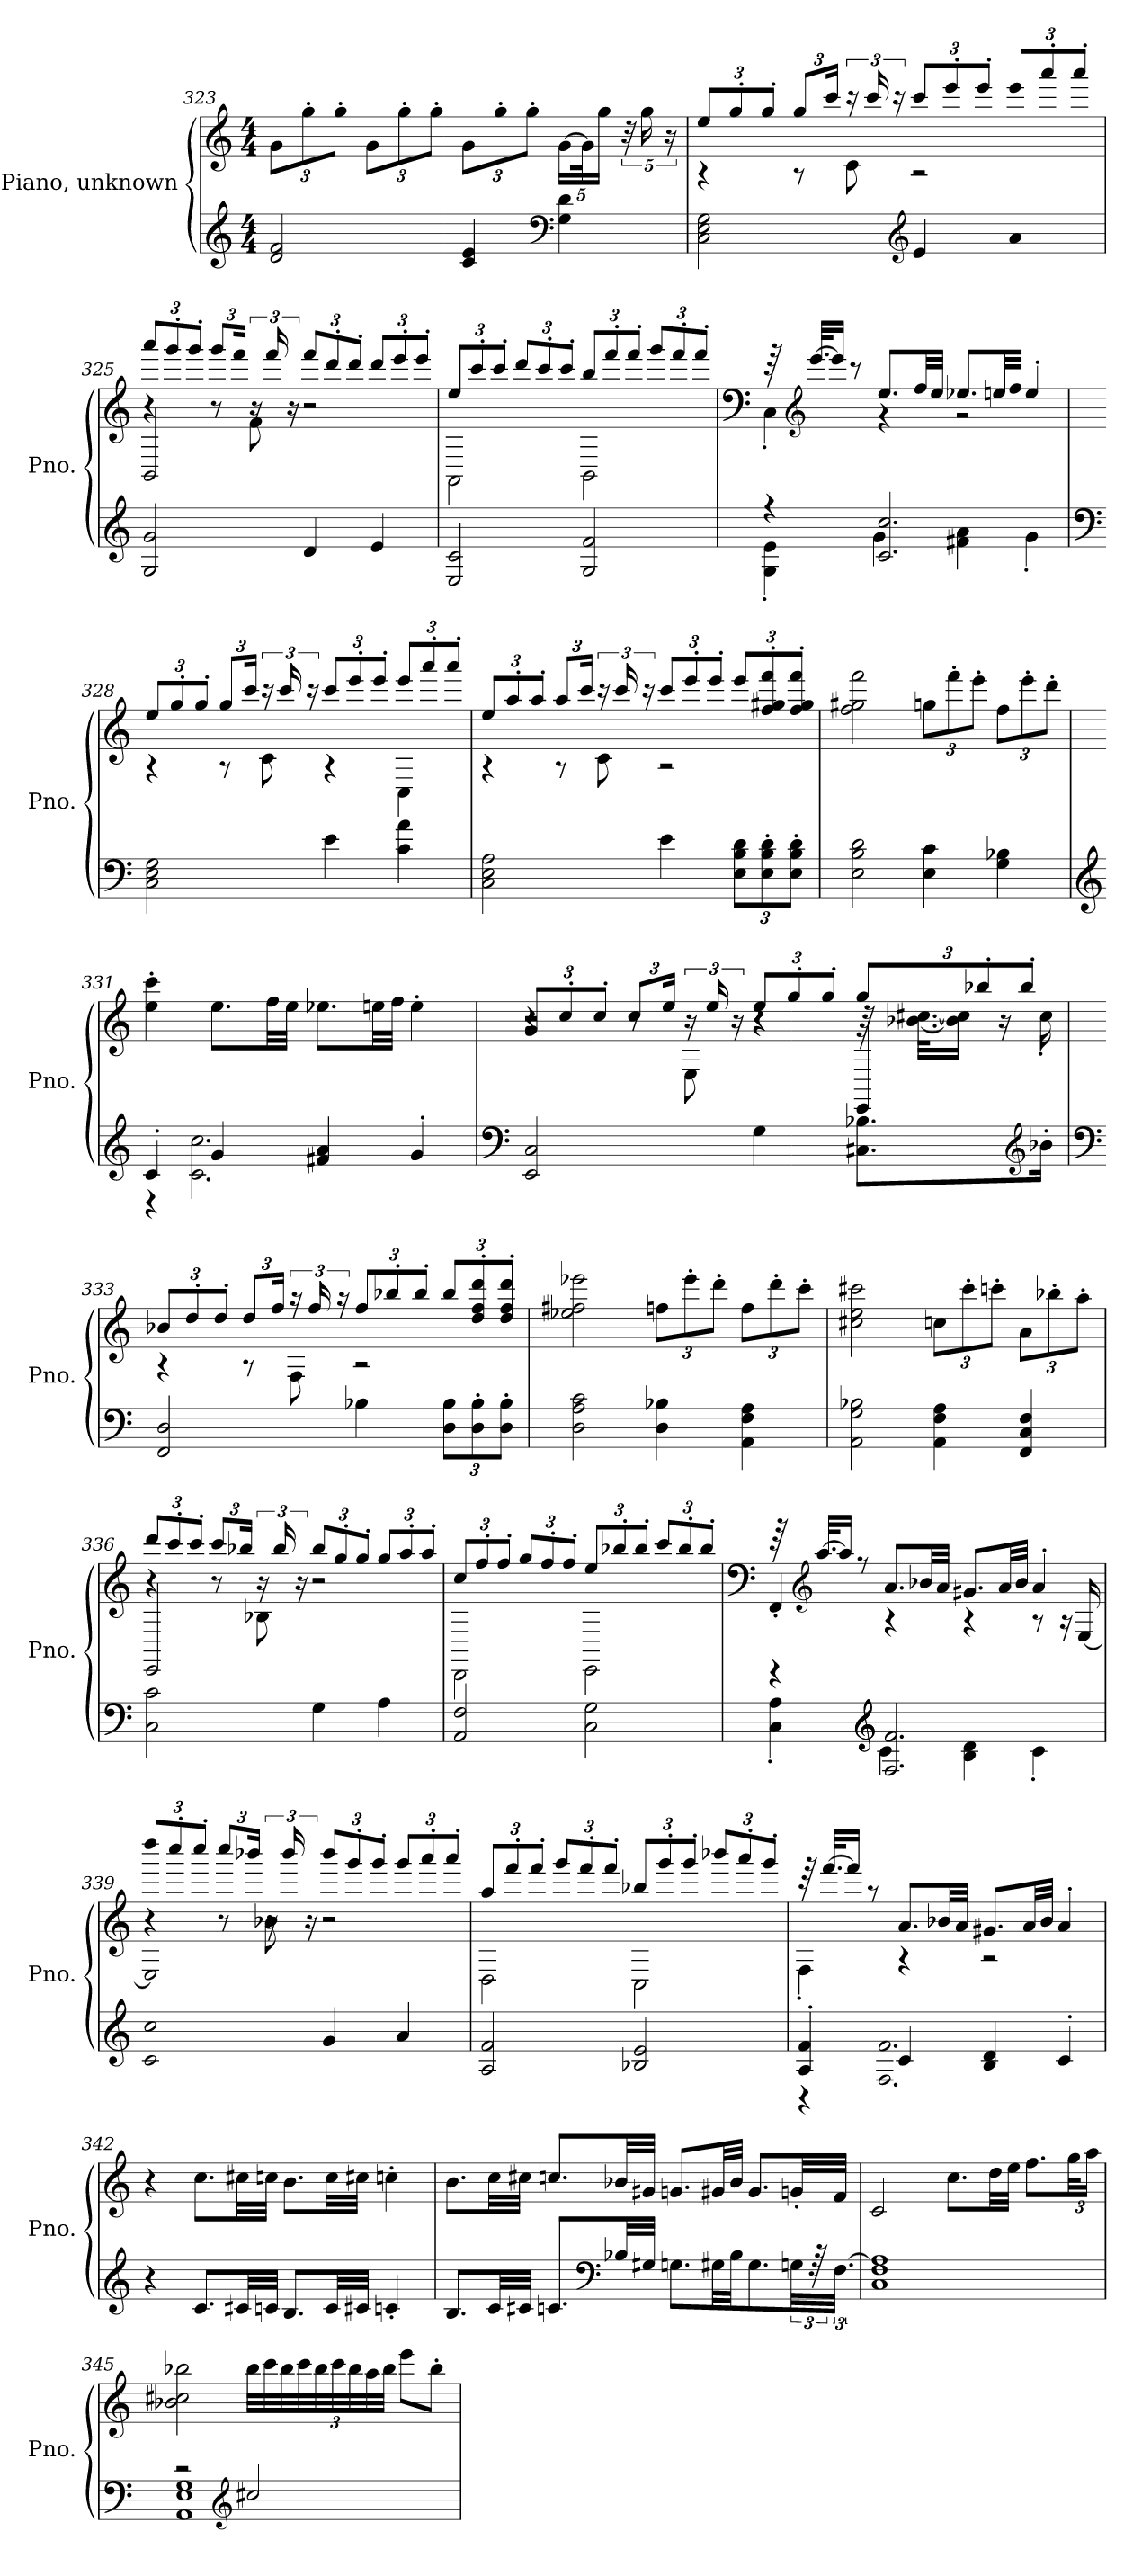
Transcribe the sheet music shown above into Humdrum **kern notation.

**kern	**kern
*part1	*part1
*staff2	*staff1
*I"Piano, unknown	*
*I'Pno.	*
!!LO:LB:g=z
*clefG2	*clefG2
*k[]	*k[]
*M4/4	*M4/4
*	*Xbrackettup
=323	=323
2d/ 2f/	12g\L
.	12gg'\
.	12gg'\J
.	12g\L
.	12gg'\
.	12gg'\J
4c/ 4e/	12g\L
.	12gg'\
.	12gg'\J
*clefF4	*
*	*brackettup
4G\ 4d\	[20g\LL
.	40g\K]
.	20gg\JJ
.	40r
.	20gg\
.	20r
=324	=324
*	*Xbrackettup
*	*^
2C\ 2E\ 2G\	12ee/L	4r
.	12gg'/	.
.	12gg'/J	.
.	12gg/L	8r
.	24ccc/Jk	.
*	*brackettup	*
.	24r	8c\
.	24ccc/	.
.	24r	.
*clefG2	*	*
*	*Xbrackettup	*
4e/	12ccc/L	2r
.	12eee'/	.
.	12eee'/J	.
4a/	12eee/L	.
.	12aaa'/	.
.	12aaa'/J	.
!!LO:PB:g=z
=325	=325	=325
*	*	*^
2G/ 2g/	12aaa/L	4r	2BB/
.	12ggg'/	.	.
.	12ggg'/J	.	.
.	12ggg/L	8r	.
.	24fff/Jk	.	.
*	*brackettup	*	*
.	24r	8f\	.
.	24fff/	.	.
.	24r	.	.
*	*Xbrackettup	*	*
4d/	12fff/L	2r	2r
.	12ddd'/	.	.
.	12ddd'/J	.	.
4e/	12ddd/L	.	.
.	12eee'/	.	.
.	12eee'/J	.	.
*	*	*v	*v
=326	=326	=326
2E/ 2c/	12ee/L	2AA\
.	12ccc'/	.
.	12ccc'/J	.
.	12ddd/L	.
.	12ccc'/	.
.	12ccc'/J	.
2G/ 2f/	12bb/L	2BB\
.	12fff'/	.
.	12fff'/J	.
.	12ggg/L	.
.	12fff'/	.
.	12fff'/J	.
!!LO:LB:g=z	!!
=327	=327	=327
*	*clefF4	*
*^	*	*
4r	4G\' 4e\'	64r	4C'\
*	*	*clefG2	*
.	.	[32.eee/KLL	.
.	.	16eee/JJ]	.
.	.	8r	.
2.c/ 2.cc/	4g\	8.ee/L	4r
.	.	32ff/LL	.
.	.	32ee/JJJ	.
.	4f#X\ 4a\	8.ee-X/L	2r
.	.	32een/LL	.
.	.	32ff/JJJ	.
.	4g'\	4ee'/	.
*v	*v	*	*
=328	=328	=328
*clefF4	*	*
2C\ 2E\ 2G\	12ee/L	4r
.	12gg'/	.
.	12gg'/J	.
.	12gg/L	8r
.	24ccc/Jk	.
*	*brackettup	*
.	24r	8c\
.	24ccc/	.
.	24r	.
*	*Xbrackettup	*
4e\	12ccc/L	4r
.	12eee'/	.
.	12eee'/J	.
4c\ 4a\	12eee/L	4C\
.	12aaa'/	.
.	12aaa'/J	.
!!LO:LB:g=z	!!
=329	=329	=329
2C\ 2E\ 2A\	12ee/L	4r
.	12aa'/	.
.	12aa'/J	.
.	12aa/L	8r
.	24ccc/Jk	.
*	*brackettup	*
.	24r	8c\
.	24ccc/	.
.	24r	.
*	*Xbrackettup	*
4e\	12ccc/L	2r
.	12eee'/	.
.	12eee'/J	.
*Xbrackettup	*	*
12E\ 12B\ 12d\L	12eee/L	.
12E\' 12B\' 12d\'	12ff/' 12gg#X/' 12fff/'	.
12E\' 12B\' 12d\'J	12ff/' 12gg#/' 12fff/'J	.
*	*v	*v
=330	=330
2E\ 2B\ 2d\	2ff\ 2gg#X\ 2fff\
4E\ 4c\	12ggn\L
.	12fff'\
.	12eee'\J
4G\ 4B-X\	12ff\L
.	12eee'\
.	12ddd'\J
=331	=331
*clefG2	*
*^	*
4c'/	4r	4ee\' 4ccc\'
4g/	2.c\ 2.cc\	8.ee\L
.	.	32ff\LL
.	.	32ee\JJJ
4f#X/ 4a/	.	8.ee-X\L
.	.	32een\LL
.	.	32ff\JJJ
4g'/	.	4ee'\
*v	*v	*
!!LO:LB:g=z
=332	=332
*clefF4	*
*	*^
*	*	*^
2EE/ 2C/	12g/L	4r	2r
.	12cc'/	.	.
.	12cc'/J	.	.
.	12cc/L	8r	.
.	24ee/Jk	.	.
*	*brackettup	*	*
.	24r	8E\	.
.	24ee/	.	.
.	24r	.	.
*	*Xbrackettup	*	*
4G\	12ee/L	4r	4r
.	12gg'/	.	.
.	12gg'/J	.	.
8.C#X\ 8.B-X\L	12gg/L	64r	4EE/
.	.	[32.b-X\ [32.cc#X\KLL	.
.	.	16b-\] 16cc#\]JJ	.
.	12bb-X'/	.	.
.	.	16r	.
.	12bb-'/J	.	.
*clefG2	*	*	*
16b-X'\Jk	.	16cc#'\	.
*	*v	*v	*v
=333	=333
*clefF4	*
*	*^
2FF/ 2D/	12b-X/L	4r
.	12dd'/	.
.	12dd'/J	.
.	12dd/L	8r
.	24ff/Jk	.
*	*brackettup	*
.	24r	8F\
.	24ff/	.
.	24r	.
*	*Xbrackettup	*
4B-X\	12ff/L	2r
.	12bb-X'/	.
.	12bb-'/J	.
12D\ 12B-\L	12bb-/L	.
12D\' 12B-\'	12dd/' 12ff/' 12ddd/'	.
12D\' 12B-\'J	12dd/' 12ff/' 12ddd/'J	.
*	*v	*v
!!LO:LB:g=z
=334	=334
2D\ 2A\ 2c\	2ee-X\ 2ff#X\ 2eee-X\
4D\ 4B-X\	12ffn\L
.	12eee-'\
.	12ddd'\J
4AA\ 4F\ 4A\	12ff\L
.	12ddd'\
.	12ccc'\J
=335	=335
2AA\ 2G\ 2B-X\	2cc#X\ 2ee\ 2ccc#X\
4AA\ 4F\ 4A\	12ccn\L
.	12ccc#'\
.	12cccn'\J
4FF/ 4C/ 4F/	12a\L
.	12bb-X'\
.	12aa'\J
=336	=336
*	*^
*	*	*^
2C\ 2c\	12ddd/L	4r	2EE/
.	12ccc'/	.	.
.	12ccc'/J	.	.
.	12ccc/L	8r	.
.	24bb-X/Jk	.	.
*	*brackettup	*	*
.	24r	8B-X\	.
.	24bb-/	.	.
.	24r	.	.
*	*Xbrackettup	*	*
4G\	12bb-/L	2r	2r
.	12gg'/	.	.
.	12gg'/J	.	.
4A\	12gg/L	.	.
.	12aa'/	.	.
.	12aa'/J	.	.
*	*	*v	*v
!!LO:LB:g=z
=337	=337	=337
2AA/ 2F/	12cc/L	2DD\
.	12ff'/	.
.	12ff'/J	.
.	12gg/L	.
.	12ff'/	.
.	12ff'/J	.
2C\ 2G\	12ee/L	2EE\
.	12bb-X'/	.
.	12bb-'/J	.
.	12ccc/L	.
.	12bb-'/	.
.	12bb-'/J	.
=338	=338	=338
*	*clefF4	*
*^	*	*
4r	4C\' 4A\'	64r	4FF'/
*	*	*clefG2	*
.	.	[32.aa/KLL	.
.	.	16aa/JJ]	.
.	.	8r	.
*clefG2	*	*	*
2.F/ 2.f/	4c\	8.a/L	4r
.	.	32b-X/LL	.
.	.	32a/JJJ	.
.	4B\ 4d\	8.g#X/L	4r
.	.	32a/LL	.
.	.	32b-/JJJ	.
.	4c'\	4a'/	8r
.	.	.	16r
.	.	.	[16E/
*v	*v	*	*
!!LO:PB:g=z
=339	=339	=339
*	*	*^
2c/ 2cc/	12dddd/L	4r	2E/]
.	12cccc'/	.	.
.	12cccc'/J	.	.
.	12cccc/L	8r	.
.	24bbb-X/Jk	.	.
*	*brackettup	*	*
.	24r	8b-X\	.
.	24bbb-/	.	.
.	24r	.	.
*	*Xbrackettup	*	*
4g/	12bbb-/L	2r	2r
.	12ggg'/	.	.
.	12ggg'/J	.	.
4a/	12ggg/L	.	.
.	12aaa'/	.	.
.	12aaa'/J	.	.
*	*	*v	*v
=340	=340	=340
2A/ 2f/	12aa/L	2D\
.	12fff'/	.
.	12fff'/J	.
.	12ggg/L	.
.	12fff'/	.
.	12fff'/J	.
2B-X/ 2e/	12bb-X/L	2C\
.	12ggg'/	.
.	12ggg'/J	.
.	12bbb-X/L	.
.	12aaa'/	.
.	12ggg'/J	.
!!LO:LB:g=z	!!
=341	=341	=341
*^	*	*
4A/' 4f/'	4r	64r	4F'\
.	.	[32.fff/KLL	.
.	.	16fff/JJ]	.
.	.	8r	.
4c/	2.F\ 2.f\	8.a/L	4r
.	.	32b-X/LL	.
.	.	32a/JJJ	.
4B/ 4d/	.	8.g#X/L	2r
.	.	32a/LL	.
.	.	32b-/JJJ	.
4c'/	.	4a'/	.
*v	*v	*	*
*	*v	*v
=342	=342
4r	4r
8.c/L	8.cc\L
32c#X/LL	32cc#X\LL
32cn/JJJ	32ccn\JJJ
8.B/L	8.b\L
32c/LL	32cc\LL
32c#X/JJJ	32cc#X\JJJ
4cn'/	4ccn'\
!!LO:LB:g=z
=343	=343
8.B/L	8.b\L
32c/LL	32cc\LL
32c#X/JJJ	32cc#X\JJJ
8.cn/L	8.ccn/L
*clefF4	*
32B-X/LL	32b-X/LL
32G#X/JJJ	32g#X/JJJ
8.Gn\L	8.gn/L
32G#X\LL	32g#X/LL
32B-\JJ	32b-/JJJ
8.G#\	8.g#/L
*brackettup	*
48Gn\Jkk	32gn'/LL
96r	.
[48.F\	32f/JJJ
=344	=344
1C 1F] 1A	2c/
.	8.cc\L
.	32dd\LL
.	32ee\JJJ
.	8.ff\L
.	48gg\KL
.	24aa\JJ
!!LO:LB:g=z
=345	=345
*^	*
2r	1AA 1E 1G	2b-X\ 2cc#X\ 2bb-X\
*clefG2	*	*
2cc#X/	.	32bb-\LLL
.	.	32ccc\
.	.	32bb-\
.	.	32ccc\
.	.	48bb-\
.	.	48ccc\
.	.	48bb-\
.	.	32aa\
.	.	32bb-\JJJ
.	.	8eee\L
.	.	8bb-'\J
*v	*v	*
=	=
*-	*-
